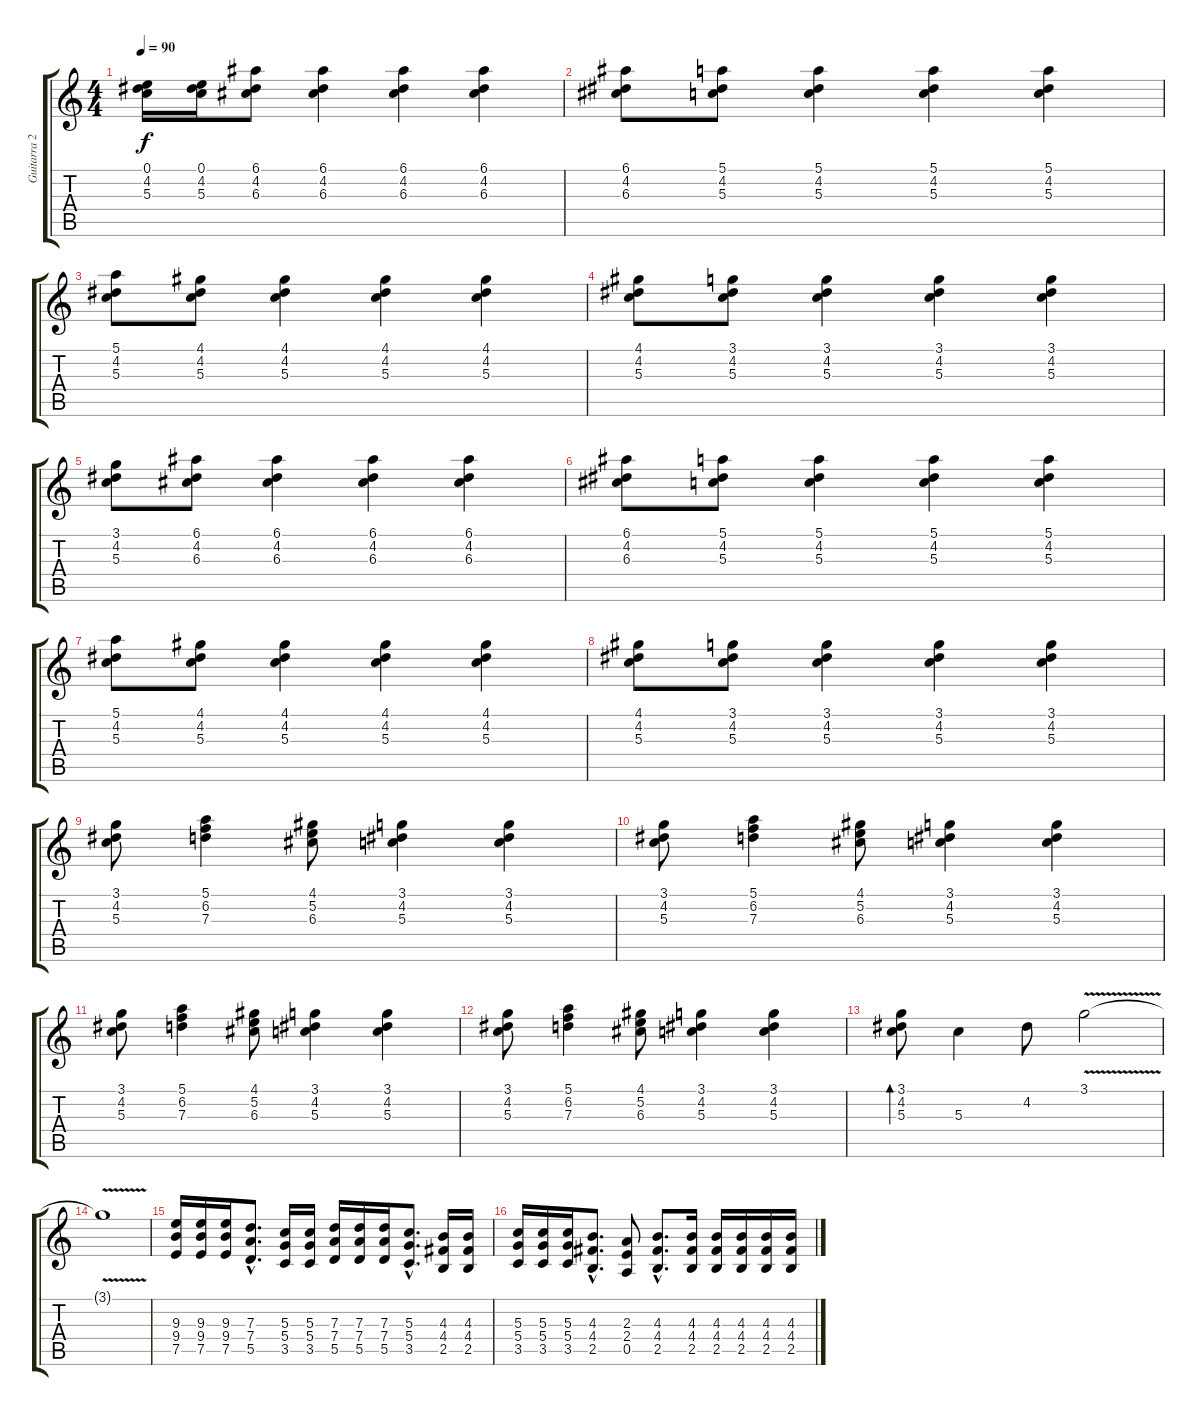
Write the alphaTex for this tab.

\track ("Guitarra 2" "Guitarra 2") {instrument acousticguitarsteel}
\staff {score tabs}
\tuning (E4 B3 G3 D3 A2 E2) {hide}
\ts (4 4)
\tempo 90
\clef g2
\ks c
(0.1 4.2 5.3).16{dy f} (0.1 4.2 5.3).16 (6.1 4.2 6.3).8 (6.1 4.2 6.3).4 (6.1 4.2 6.3).4 (6.1 4.2 6.3).4 |
(6.1 4.2 6.3).8 (5.1 4.2 5.3).8 (5.1 4.2 5.3).4 (5.1 4.2 5.3).4 (5.1 4.2 5.3).4 |
(5.1 4.2 5.3).8 (4.1 4.2 5.3).8 (4.1 4.2 5.3).4 (4.1 4.2 5.3).4 (4.1 4.2 5.3).4 |
(4.1 4.2 5.3).8 (3.1 4.2 5.3).8 (3.1 4.2 5.3).4 (3.1 4.2 5.3).4 (3.1 4.2 5.3).4 |
(3.1 4.2 5.3).8 (6.1 4.2 6.3).8 (6.1 4.2 6.3).4 (6.1 4.2 6.3).4 (6.1 4.2 6.3).4 |
(6.1 4.2 6.3).8 (5.1 4.2 5.3).8 (5.1 4.2 5.3).4 (5.1 4.2 5.3).4 (5.1 4.2 5.3).4 |
(5.1 4.2 5.3).8 (4.1 4.2 5.3).8 (4.1 4.2 5.3).4 (4.1 4.2 5.3).4 (4.1 4.2 5.3).4 |
(4.1 4.2 5.3).8 (3.1 4.2 5.3).8 (3.1 4.2 5.3).4 (3.1 4.2 5.3).4 (3.1 4.2 5.3).4 |
(3.1 4.2 5.3).8 (5.1 6.2 7.3).4 (4.1 5.2 6.3).8 (3.1 4.2 5.3).4 (3.1 4.2 5.3).4 |
(3.1 4.2 5.3).8 (5.1 6.2 7.3).4 (4.1 5.2 6.3).8 (3.1 4.2 5.3).4 (3.1 4.2 5.3).4 |
(3.1 4.2 5.3).8 (5.1 6.2 7.3).4 (4.1 5.2 6.3).8 (3.1 4.2 5.3).4 (3.1 4.2 5.3).4 |
(3.1 4.2 5.3).8 (5.1 6.2 7.3).4 (4.1 5.2 6.3).8 (3.1 4.2 5.3).4 (3.1 4.2 5.3).4 |
(3.1 4.2 5.3).8{bd 480} 5.3.4 4.2.8 3.1{v}.2 |
3.1{t}.1 |
(9.3 9.4 7.5).16{instrument distortionguitar} (9.3 9.4 7.5).16 (9.3 9.4 7.5).16 (7.3{hac} 7.4{hac} 5.5{hac}).8{d} (5.3 5.4 3.5).16 (5.3 5.4 3.5).16 (7.3 7.4 5.5).16 (7.3 7.4 5.5).16 (7.3 7.4 5.5).16 (5.3{hac} 5.4{hac} 3.5{hac}).8{d} (4.3 4.4 2.5).16 (4.3 4.4 2.5).16 |
(5.3 5.4 3.5).16 (5.3 5.4 3.5).16 (5.3 5.4 3.5).16 (4.3{hac} 4.4{hac} 2.5{hac}).8{d} (2.3 2.4 0.5).8 (4.3{hac} 4.4{hac} 2.5{hac}).8{d} (4.3 4.4 2.5).16 (4.3 4.4 2.5).16 (4.3 4.4 2.5).16 (4.3 4.4 2.5).16 (4.3 4.4 2.5).16
